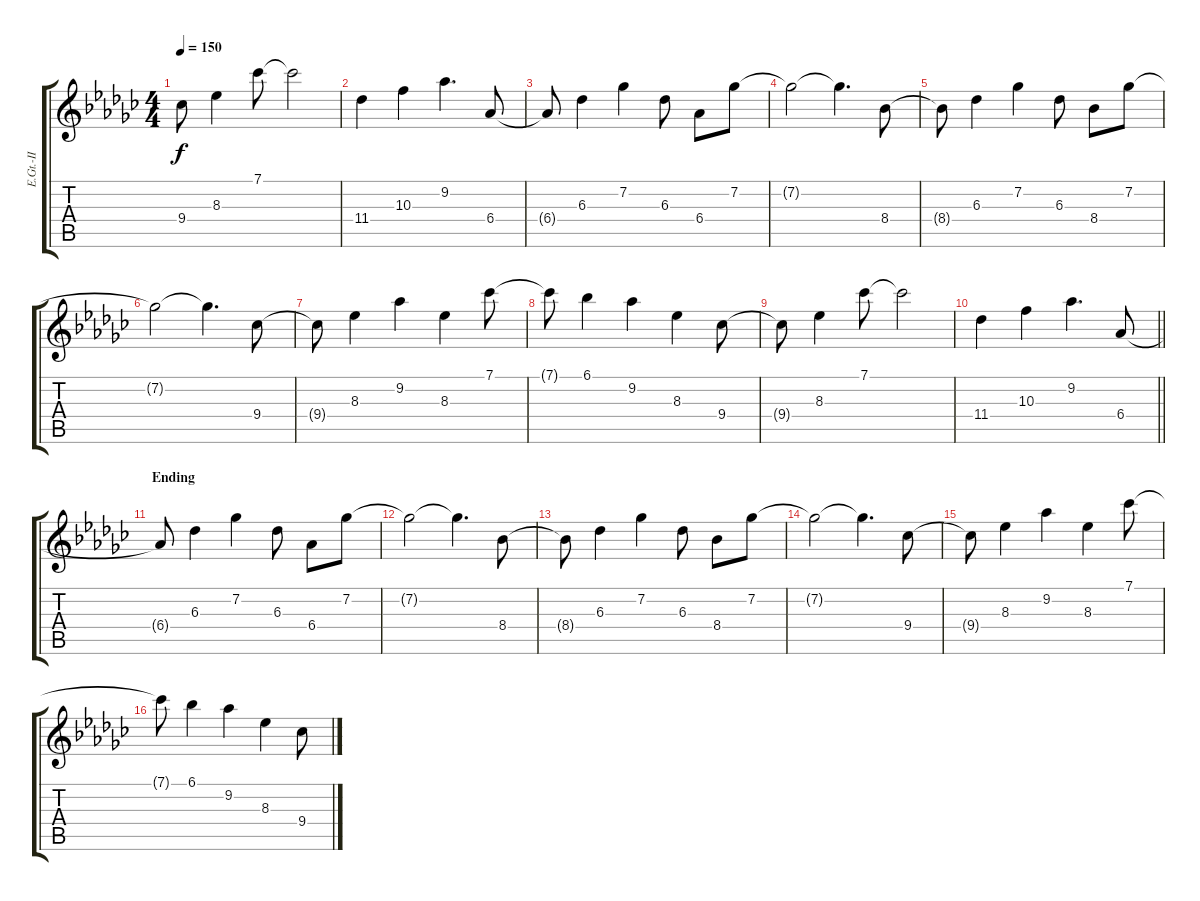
\track ("E.Gt.-II" "E.Gt.-II") {instrument distortionguitar}
\staff {score tabs}
\tuning (E4 B3 G3 D3 A2 E2) {hide}
\ts (4 4)
\tempo 150
\clef g2
\ks gb
9.4{t}.8{dy f} 8.3.4 7.1.8 7.1{t}.2 |
11.4.4 10.3.4 9.2.4{d} 6.4.8 |
6.4{t}.8 6.3.4 7.2.4 6.3.8 6.4.8 7.2.8 |
7.2{t}.2 7.2{t}.4{d} 8.4.8 |
8.4{t}.8 6.3.4 7.2.4 6.3.8 8.4.8 7.2.8 |
7.2{t}.2 7.2{t}.4{d} 9.4.8 |
9.4{t}.8 8.3.4 9.2.4 8.3.4 7.1.8 |
7.1{t}.8 6.1.4 9.2.4 8.3.4 9.4.8 |
9.4{t}.8 8.3.4 7.1.8 7.1{t}.2 |
\barLineRight lightlight
11.4.4 10.3.4 9.2.4{d} 6.4.8 |
\section ("" "Ending")
6.4{t}.8 6.3.4 7.2.4 6.3.8 6.4.8 7.2.8 |
7.2{t}.2 7.2{t}.4{d} 8.4.8 |
8.4{t}.8 6.3.4 7.2.4 6.3.8 8.4.8 7.2.8 |
7.2{t}.2 7.2{t}.4{d} 9.4.8 |
9.4{t}.8 8.3.4 9.2.4 8.3.4 7.1.8 |
7.1{t}.8 6.1.4 9.2.4 8.3.4 9.4.8
